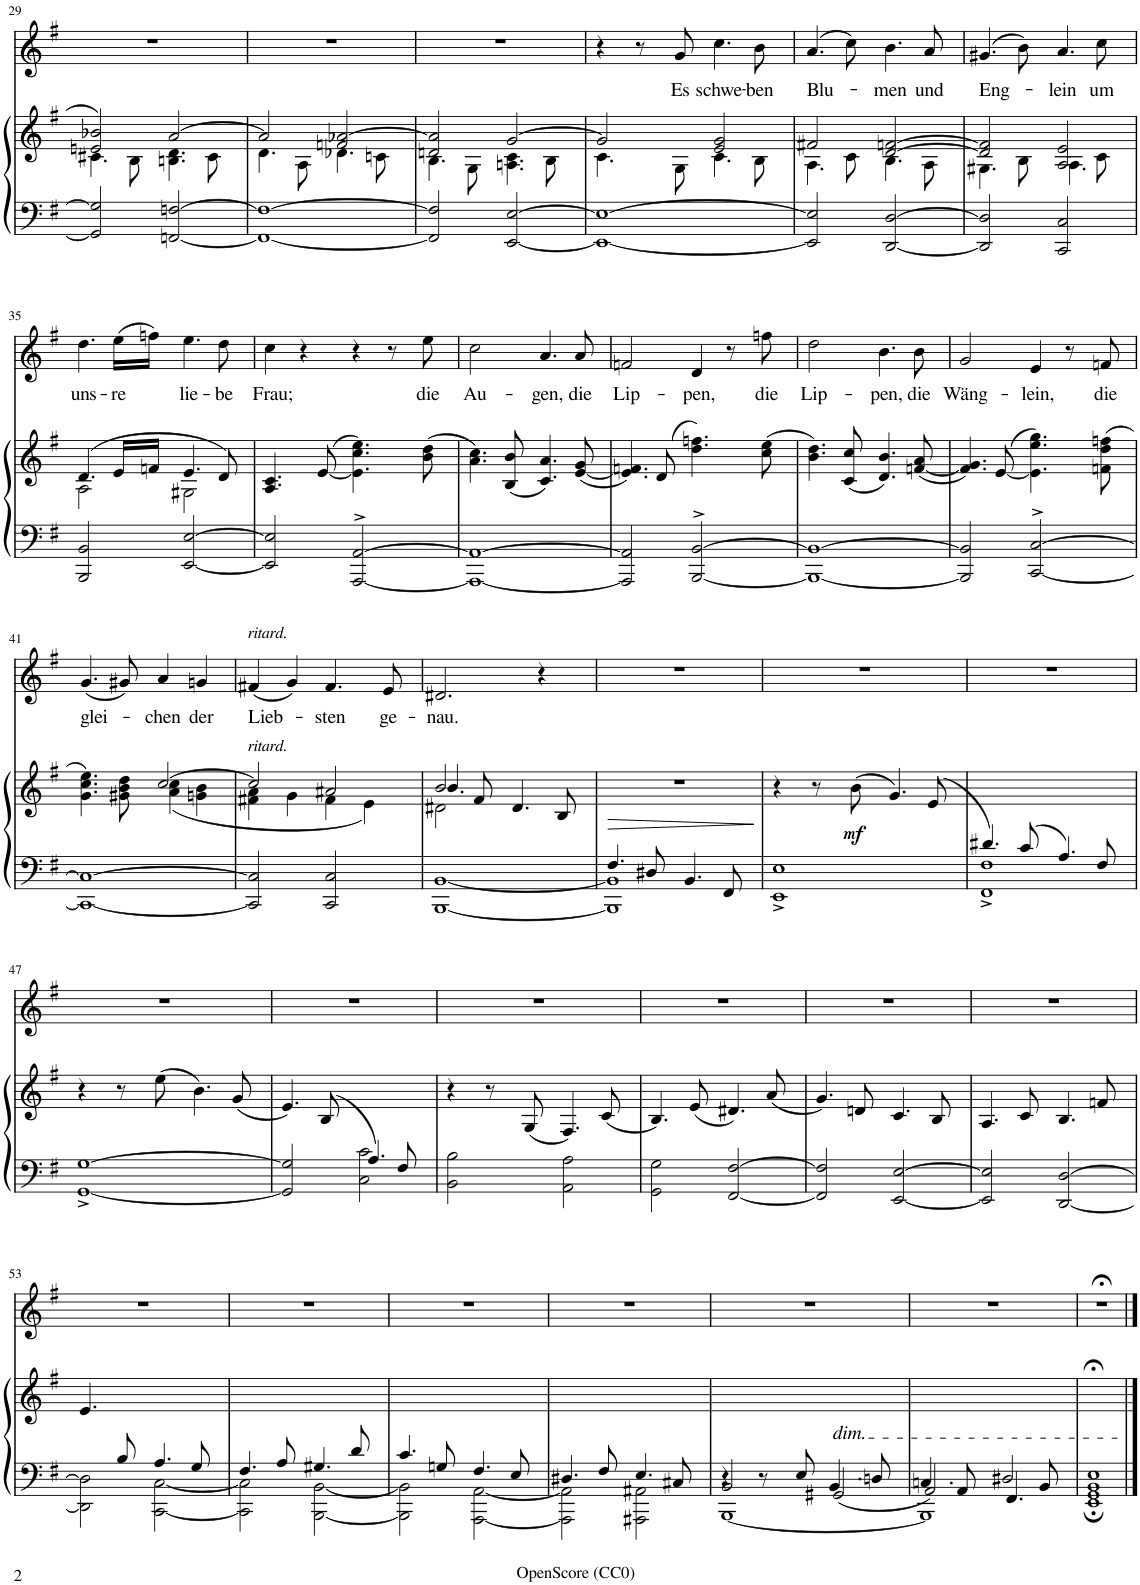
**kern	**kern	**dynam	**kern	**text
*part2	*part2	*part2	*part1	*part1
*staff3	*staff2	*staff2/3	*staff1	*staff1
*I"Piano	*	*	*I"Voice	*
*I'Pno	*	*	*	*
!!LO:PB:g=z
*clefF4	*clefG2	*	*clefG2	*
*k[f#]	*k[f#]	*	*k[f#]	*
*M2/2	*M2/2	*	*M2/2	*
*met(c|)	*met(c|)	*	*met(c|)	*
=29	=29	=29	=29	=29
*	*^	*	*	*
2GG/] 2G/]	2en/ 2b-X/	4.c#X\	.	1r	.
.	.	8B\	.	.	.
[2FFn/ [2Fn/	[2a/	4.Bn\ 4.d\	.	.	.
.	.	8c#\	.	.	.
=30	=30	=30	=30	=30	=30
1FF_ 1F_	2a/]	4.d\	.	1r	.
.	.	8A\	.	.	.
.	2fn/ [2a-X/	4.d-X\	.	.	.
.	.	8cn\	.	.	.
=31	=31	=31	=31	=31	=31
2FF/] 2F/]	2dn/ 2a-/]	4.B\	.	1r	.
.	.	8G\	.	.	.
[2EE/ [2E/	[2g/	4.An\ 4.c\	.	.	.
.	.	8B\	.	.	.
=32	=32	=32	=32	=32	=32
1EE_ 1E_	2g/]	4.c\	.	4r	.
.	.	.	.	8r	.
!	!	!	!	!	!LO:LY:b
.	.	8G\	.	8g/	Es
!	!	!	!	!	!LO:LY:b
.	2e/ 2g/	4.c\	.	4.cc\	schwe-
!	!	!	!	!	!LO:LY:b
.	.	8B\	.	8b\	-ben
=33	=33	=33	=33	=33	=33
!	!	!	!	!	!LO:LY:b
2EE/] 2E/]	2f#X/	4.A\	.	(4.a/	Blu-
.	.	8c\	.	8cc\)	.
!	!	!	!	!	!LO:LY:b
[2DD/ [2D/	[2d/ [2fn/	4.B\	.	4.b\	-men
!	!	!	!	!	!LO:LY:b
.	.	8A\	.	8a/	und
=34	=34	=34	=34	=34	=34
!	!	!	!	!	!LO:LY:b
2DD/] 2D/]	2d/] 2f/]	4.G#X\	.	(4.g#X/	Eng-
.	.	8B\	.	8b\)	.
!	!	!	!	!	!LO:LY:b
2CC/ 2C/	2A/ 2e/	4.A\	.	4.a/	-lein
!	!	!	!	!	!LO:LY:b
.	.	8c\	.	8cc\	um
!!LO:LB:g=z
=35	=35	=35	=35	=35	=35
!	!	!	!	!	!LO:LY:b
2BBB/ 2BB/	(4.d/	2A\	.	4.dd\	uns-
!	!	!	!	!	!LO:LY:b
.	16e/LL	.	.	(16ee\LL	-re
.	16fn/JJ	.	.	16ffn\JJ)	.
!	!	!	!	!	!LO:LY:b
[2EE/ [2E/	4.e/	2G#X\	.	4.ee\	lie-
!	!	!	!	!	!LO:LY:b
.	8d/)	.	.	8dd\	-be
*	*v	*v	*	*	*
=36	=36	=36	=36	=36
!	!	!	!	!LO:LY:b
2EE/] 2E/]	4.A/ 4.c/	.	4cc\	Frau;
.	.	.	4r	.
.	([<8e/	.	.	.
[2AAA/^> [2AA/^>	4.e\] 4.cc\ 4.ee\)	.	4r	.
.	.	.	8r	.
!	!	!	!	!LO:LY:b
.	(8b\ 8dd\	.	8ee\	die
=37	=37	=37	=37	=37
!	!	!	!	!LO:LY:b
1AAA_ 1AA_	4.a\ 4.cc\)	.	2cc\	Au-
.	(8B/ 8b/	.	.	.
!	!	!	!	!LO:LY:b
.	4.c/ 4.a/)	.	4.a/	-gen,
!	!	!	!	!LO:LY:b
.	([8e/ 8g/	.	8a/	die
=38	=38	=38	=38	=38
!	!	!	!	!LO:LY:b
2AAA/] 2AA/]	4.e/] 4.fn/)	.	2fn/	Lip-
.	(8d/	.	.	.
!	!	!	!	!LO:LY:b
[2BBB/^> [2BB/^>	4.dd\ 4.ffn\)	.	4d/	-pen,
.	.	.	8r	.
!	!	!	!	!LO:LY:b
.	(8cc\ 8ee\	.	8ffn\	die
=39	=39	=39	=39	=39
!	!	!	!	!LO:LY:b
1BBB_ 1BB_	4.b\ 4.dd\)	.	2dd\	Lip-
.	(8c/ 8cc/	.	.	.
!	!	!	!	!LO:LY:b
.	4.d/ 4.b/)	.	4.b\	-pen,
!	!	!	!	!LO:LY:b
.	([8fn/ 8a/	.	8b\	die
=40	=40	=40	=40	=40
!	!	!	!	!LO:LY:b
2BBB/] 2BB/]	4.f/] 4.g/)	.	2g/	Wäng-
.	([<8e/	.	.	.
!	!	!	!	!LO:LY:b
[2CC/^> [2C/^>	4.e\] 4.ee\ 4.gg\)	.	4e/	-lein,
.	.	.	8r	.
!	!	!	!	!LO:LY:b
.	(8fn\ 8dd\ 8ffn\	.	8fn/	die
!!LO:LB:g=z
=41	=41	=41	=41	=41
*	*^	*	*	*
!	!	!	!	!	!LO:LY:b
1CC_ 1C_	4.g\ 4.cc\ 4.ee\)	2ryy	.	(4.g/	glei-
.	8g#X\ 8b\ 8dd\	.	.	8g#X/)	.
!	!	!	!	!	!LO:LY:b
.	[2cc/	(4a\ 4cc\	.	4a/	-chen
!	!	!	!	!	!LO:LY:b
.	.	4gn\ 4b\	.	4gn/	der
=42	=42	=42	=42	=42	=42
!	!	!	!	!LO:TX:a:i:t=ritard.	!
!	!LO:TX:a:i:t=ritard.	!	!	!	!
!	!	!	!	!	!LO:LY:b
2CC/] 2C/]	2cc/]	4f#X\ 4a\	.	(4f#X/	Lieb-
.	.	4g\	.	4g/)	.
!	!	!	!	!	!LO:LY:b
2CC/ 2C/	2a#X/	4f#\	.	4.f#/	-sten
.	.	4e\)	.	.	.
!	!	!	!	!	!LO:LY:b
.	.	.	.	8e/	ge-
=43	=43	=43	=43	=43	=43
*	*	*^	*	*	*
!	!	!	!	!	!	!LO:LY:b
[<1BBB [1BB	2b/	2d#X\	4.b/	.	2.d#X/	-nau.
.	.	.	8f#/	.	.	.
.	4.d#/	2ryy	2ryy	.	.	.
.	.	.	.	.	4r	.
.	8B/	.	.	.	.	.
*	*v	*v	*v	*	*	*
=44	=44	=44	=44	=44
*^	*	*	*	*
!	!	!	!LO:HP:b	!	!
4.F#/	1BBB] 1BB]	1r	>	1r	.
8D#X/	.	.	.	.	.
4.BB/	.	.	.	.	.
8FF#/	.	.	.	.	.
*v	*v	*	*	*	*
.	.	]	.	.
=45	=45	=45	=45	=45
1EE^ 1E^	4r	.	1r	.
.	8r	.	.	.
!	!	!LO:DY:b	!	!
.	(8b\	mf	.	.
.	4.g/)	.	.	.
.	(>8e/	.	.	.
=46	=46	=46	=46	=46
*^	*	*	*	*
4.d#X/)	1FF#^ 1F#^	1ryy	.	1r	.
8c/	.	.	.	.	.
4.A/	.	.	.	.	.
8F#/	.	.	.	.	.
*v	*v	*	*	*	*
!!LO:LB:g=z
=47	=47	=47	=47	=47
[1GG^ [1G^	4r	.	1r	.
.	8r	.	.	.
.	(8ee\	.	.	.
.	4.b\)	.	.	.
.	(8g/	.	.	.
=48	=48	=48	=48	=48
*^	*	*	*	*
2ryy	2GG/] 2G/]	4.e/)	.	1r	.
.	.	(>8B/	.	.	.
4.A/)	2C\ 2c\	2ryy	.	.	.
8F#/	.	.	.	.	.
*v	*v	*	*	*	*
=49	=49	=49	=49	=49
2BB\ 2B\	4r	.	1r	.
.	8r	.	.	.
.	(8G/	.	.	.
2AA\ 2A\	4.F#/)	.	.	.
.	(8c/	.	.	.
=50	=50	=50	=50	=50
2GG\ 2G\	4.B/)	.	1r	.
.	(8e/	.	.	.
[2FF#/ [2F#/	4.d#X/)	.	.	.
.	(8a/	.	.	.
=51	=51	=51	=51	=51
2FF#/] 2F#/]	4.g/)	.	1r	.
.	8dn/	.	.	.
[2EE/ [2E/	4.c/	.	.	.
.	8B/	.	.	.
=52	=52	=52	=52	=52
2EE/] 2E/]	4.A/	.	1r	.
.	8c/	.	.	.
[2DD/ [2D/	4.B/	.	.	.
.	8fn/	.	.	.
!!LO:LB:g=z
=53	=53	=53	=53	=53
*^	*	*	*	*
4.ryy	2DD\] 2D\]	4.e/	.	1r	.
8B/	.	2ryy	.	.	.
4.A/	[2CC\ [<2C\	.	.	.	.
8G/	.	8ryy	.	.	.
=54	=54	=54	=54	=54	=54
4.F#/	2CC\] 2C\]	1ryy	.	1r	.
8A/	.	.	.	.	.
4.G#X/	[2BBB\ [<2BB\	.	.	.	.
8d/	.	.	.	.	.
=55	=55	=55	=55	=55	=55
4.c/	2BBB\] 2BB\]	1ryy	.	1r	.
8Gn/	.	.	.	.	.
4.F#/	[2AAA\ [<2AA\	.	.	.	.
8E/	.	.	.	.	.
=56	=56	=56	=56	=56	=56
4.D#X/	2AAA\] 2AA\]	1ryy	.	1r	.
8F#/	.	.	.	.	.
4.E/	2AAA#X\ 2AA#X\	.	.	.	.
8C#X/	.	.	.	.	.
=57	=57	=57	=57	=57	=57
*	*^	*	*	*	*
4.ryy	2BB/	[1BBB	4r	.	1r	.
.	.	.	8r	.	.	.
8E/	.	.	8ryy	.	.	.
!	!	!	!LO:TX:b:i:t=dim.	!	!	!
4.BB/	2GG#X/	.	2ryy	.	.	.
8Dn/	.	.	.	.	.	.
=58	=58	=58	=58	=58	=58	=58
4.Cn/	2AA/	1BBB]	1ryy	.	1r	.
8AA/	.	.	.	.	.	.
4.FF#/	2D#X/	.	.	.	.	.
8BB/	.	.	.	.	.	.
*	*v	*v	*	*	*	*
=59	=59	=59	=59	=59	=59
1E;<	1EE; 1GG; 1BB;	1ryy	.	1r;<	.
*v	*v	*	*	*	*
==	==	==	==	==
*-	*-	*-	*-	*-
